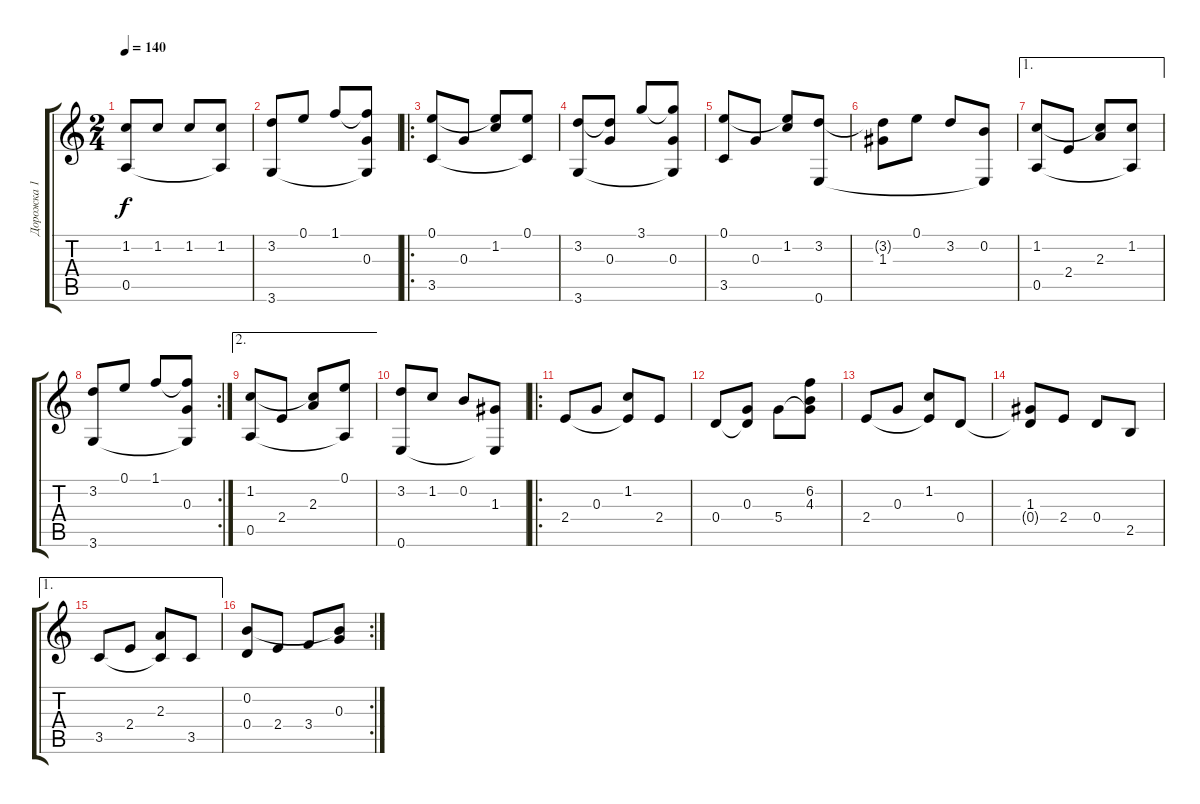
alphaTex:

\track ("Дорожка 1" "Дорожка 1") {instrument acousticguitarnylon}
\staff {score tabs}
\tuning (E4 B3 G3 D3 A2 E2) {hide}
\ts (2 4)
\tempo 140
\clef g2
\ks aminor
(1.2 0.5).8{dy f} 1.2.8 1.2.8 (1.2 0.5{t}).8 |
(3.2 3.6).8 0.1.8 1.1.8 (1.1{t} 0.3 3.6{t}).8 |
\ro
(0.1 3.5).8 0.3.8 (0.1{t} 1.2).8 (0.1 3.5{t}).8 |
(3.2 3.6).8 (3.2{t} 0.3).8 3.1.8 (3.1{t} 0.3 3.6{t}).8 |
(0.1 3.5).8 0.3.8 (0.1{t} 1.2).8 (3.2 0.6).8 |
(3.2{t} 1.3).8 0.1.8 3.2.8 (0.2 0.6{t}).8 |
\ae 1
(1.2 0.5).8 2.4.8 (1.2{t} 2.3).8 (1.2 0.5{t}).8 |
\rc 2
(3.2 3.6).8 0.1.8 1.1.8 (1.1{t} 0.3 3.6{t}).8 |
\ae 2
(1.2 0.5).8 2.4.8 (1.2{t} 2.3).8 (0.1 0.5{t}).8 |
(3.2 0.6).8 1.2.8 0.2.8 (1.3 0.6{t}).8 |
\ro
2.4.8 0.3.8 (1.2 2.4{t}).8 2.4.8 |
0.4.8 (0.3 0.4{t}).8 5.4.8 (6.2 4.3 5.4{t}).8 |
2.4.8 0.3.8 (1.2 2.4{t}).8 0.4.8 |
(1.3 0.4{t}).8 2.4.8 0.4.8 2.5.8 |
\ae 1
3.5.8 2.4.8 (2.3 3.5{t}).8 3.5.8 |
\rc 2
(0.2 0.4).8 2.4.8 3.4.8 (0.2{t} 0.3).8
